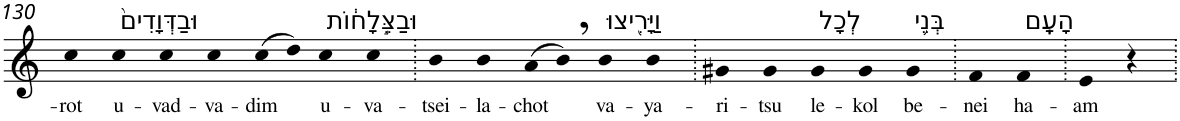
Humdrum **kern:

**kern	**text
*part1	*part1
*staff1	*staff1
*I"Piano	*
*I'Pno	*
!!LO:PB:g=z
*clefG2	*
*k[]	*
=130	=130
!	!LO:LY:b
4cc	-rot
!LO:TX:a:t=וּבַדְּוָדִים֙	!
!	!LO:LY:b
4cc	u-
!	!LO:LY:b
4cc	-vad-
!	!LO:LY:b
4cc	-va-
!	!LO:LY:b
(>8cc	-dim
8dd)	.
!LO:TX:a:t=וּבַצֵּ֣לָח֔וֹת	!
!	!LO:LY:b
4cc	u-
!	!LO:LY:b
4cc	-va-
=131.	=131.
!	!LO:LY:b
4b	-tsei-
!	!LO:LY:b
4b	-la-
!	!LO:LY:b
(>8a	-chot
8b,)	.
!LO:TX:a:t=וַיָּרִ֖יצוּ	!
!	!LO:LY:b
4b	va-
!	!LO:LY:b
4b	-ya-
=132.	=132.
!	!LO:LY:b
4g#X	-ri-
!	!LO:LY:b
4g#	-tsu
!LO:TX:a:t=לְכָל	!
!	!LO:LY:b
4g#	le-
!	!LO:LY:b
4g#	-kol
!LO:TX:a:t=בְּנֵ֥י	!
!	!LO:LY:b
4g#	be-
=133.	=133.
!	!LO:LY:b
4f	-nei
!LO:TX:a:t=הָעָֽם	!
!	!LO:LY:b
4f	ha-
=134.	=134.
!	!LO:LY:b
4e	-am
4r	.
=.	=.
*-	*-
